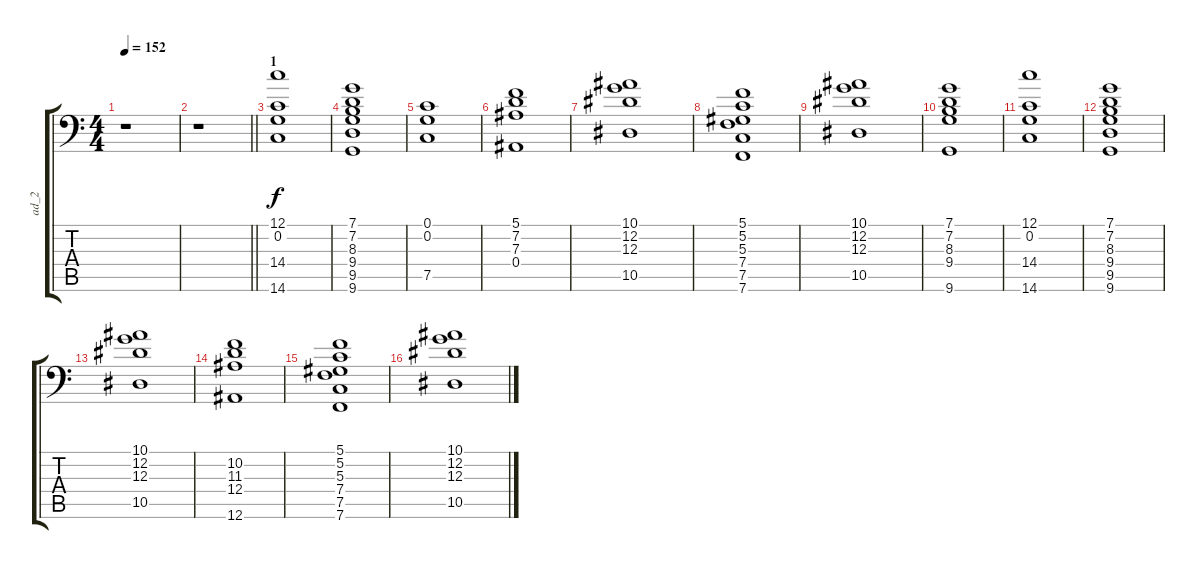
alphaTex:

\track ("ad_2" "ad_2") {instrument synthstrings1}
\staff {score tabs}
\tuning (C4 G3 Eb3 Bb2 F2 Bb1) {hide}
\ts (4 4)
\tempo 152
\clef f4
\ks c
r.1{dy f} |
\barLineRight lightlight
r.1 |
\section ("" "1")
(12.1 0.2 14.4 14.6).1{instrument synthstrings1} |
(7.1 7.2 8.3 9.4 9.5 9.6).1 |
(0.1 0.2 7.5).1 |
(5.1 7.2 7.3 0.4).1 |
(10.1 12.2 12.3 10.5).1 |
(5.1 5.2 5.3 7.4 7.5 7.6).1 |
(10.1 12.2 12.3 10.5).1 |
(7.1 7.2 8.3 9.4 9.6).1 |
(12.1 0.2 14.4 14.6).1 |
(7.1 7.2 8.3 9.4 9.5 9.6).1 |
(10.1 12.2 12.3 10.5).1 |
(10.2 11.3 12.4 12.6).1 |
(5.1 5.2 5.3 7.4 7.5 7.6).1 |
(10.1 12.2 12.3 10.5).1
